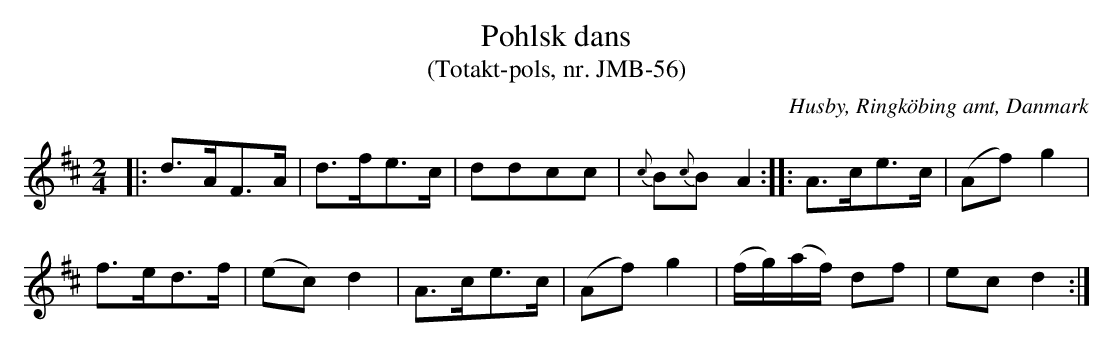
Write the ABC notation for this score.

X:1
T:Pohlsk dans
T:(Totakt-pols, nr. JMB-56)
O:Husby, Ringköbing amt, Danmark
M:2/4
L:1/16
K:D
|: d3AF3A | d3fe3c | d2d2c2c2 | {c}B2{c}B2 A4 :: A3ce3c | (A2f2) g4 |
f3ed3f | (e2c2) d4 | A3ce3c | (A2f2) g4 | (fg)(af) d2f2 | e2c2 d4 :|
